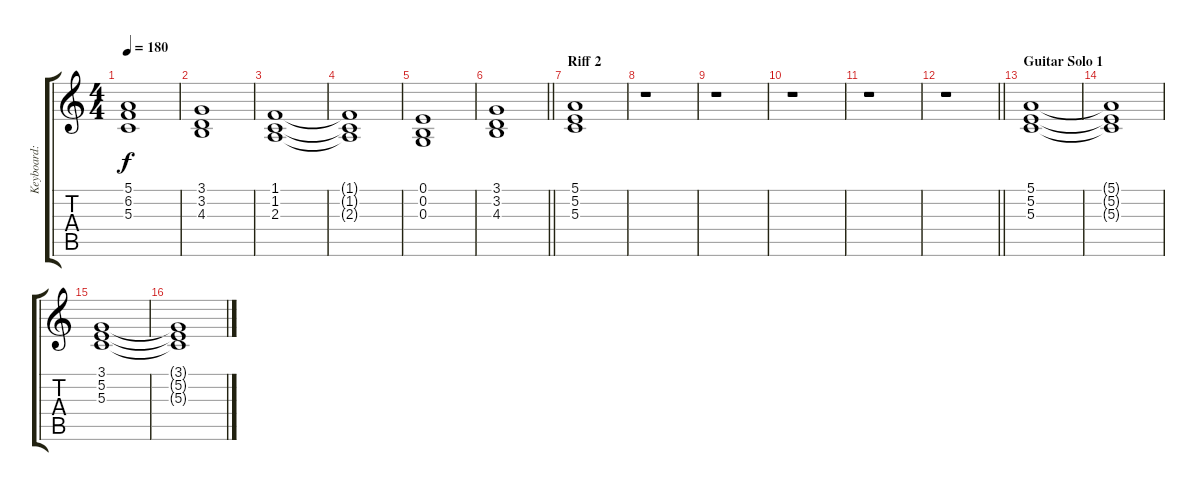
\track ("Keyboard: Juha Mäenpää" "Keyboard: ") {instrument stringensemble1}
\staff {score tabs}
\tuning (E4 B3 G3 D3 A2 E2) {hide}
\ts (4 4)
\tempo 180
\clef g2
\ks aminor
(5.1 6.2 5.3).1{dy f} |
(3.1 3.2 4.3).1 |
(1.1 1.2 2.3).1 |
(1.1{t} 1.2{t} 2.3{t}).1 |
(0.1 0.2 0.3).1 |
\barLineRight lightlight
(3.1 3.2 4.3).1 |
\section ("" "Riff 2")
(5.1 5.2 5.3).1 |
r.1 |
r.1 |
r.1 |
r.1 |
\barLineRight lightlight
r.1 |
\section ("" "Guitar Solo 1")
(5.1 5.2 5.3).1 |
(5.1{t} 5.2{t} 5.3{t}).1 |
(3.1 5.2 5.3).1 |
(3.1{t} 5.2{t} 5.3{t}).1
